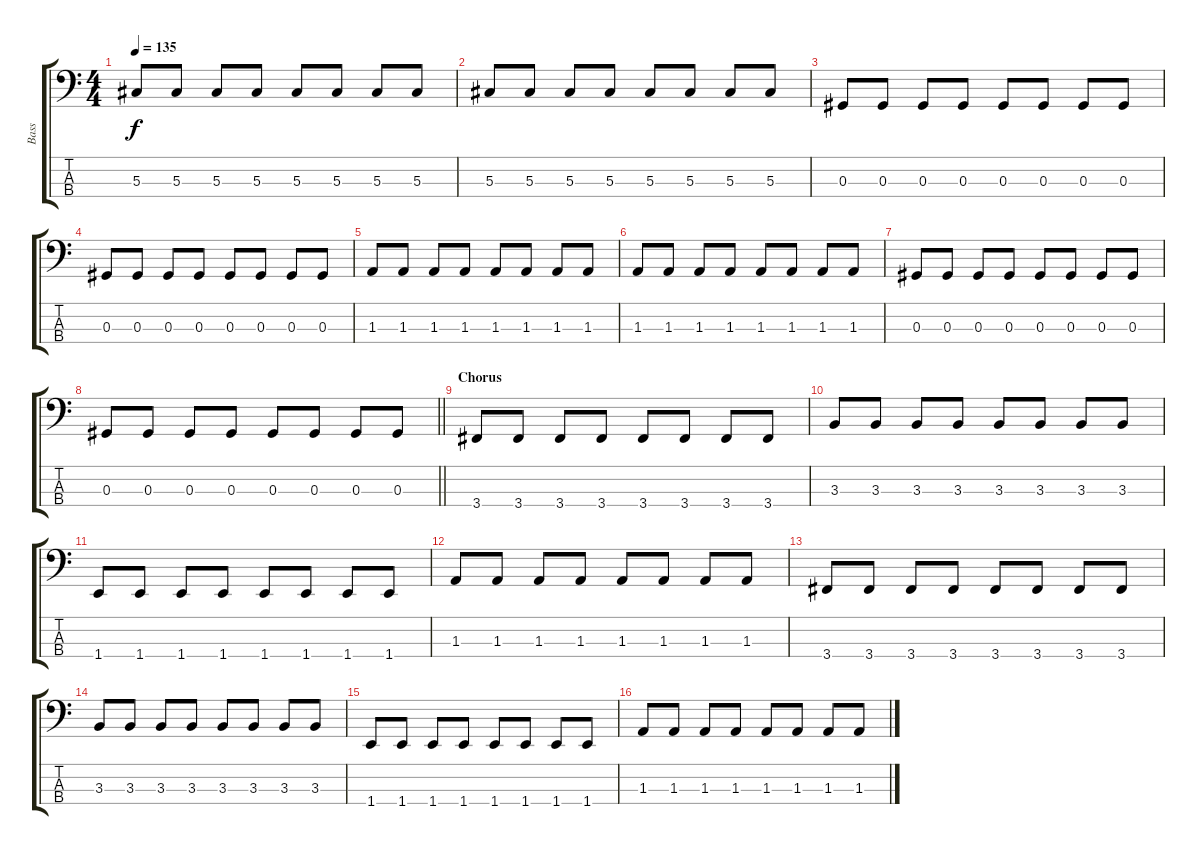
\track ("Bass" "Bass") {instrument electricbasspick}
\staff {score tabs}
\tuning (Gb2 Db2 Ab1 Eb1) {hide}
\ts (4 4)
\tempo 135
\clef f4
\ks c
5.3.8{dy f} 5.3.8 5.3.8 5.3.8 5.3.8 5.3.8 5.3.8 5.3.8 |
5.3.8 5.3.8 5.3.8 5.3.8 5.3.8 5.3.8 5.3.8 5.3.8 |
0.3.8 0.3.8 0.3.8 0.3.8 0.3.8 0.3.8 0.3.8 0.3.8 |
0.3.8 0.3.8 0.3.8 0.3.8 0.3.8 0.3.8 0.3.8 0.3.8 |
1.3.8 1.3.8 1.3.8 1.3.8 1.3.8 1.3.8 1.3.8 1.3.8 |
1.3.8 1.3.8 1.3.8 1.3.8 1.3.8 1.3.8 1.3.8 1.3.8 |
0.3.8 0.3.8 0.3.8 0.3.8 0.3.8 0.3.8 0.3.8 0.3.8 |
\barLineRight lightlight
0.3.8 0.3.8 0.3.8 0.3.8 0.3.8 0.3.8 0.3.8 0.3.8 |
\section ("" "Chorus")
3.4.8 3.4.8 3.4.8 3.4.8 3.4.8 3.4.8 3.4.8 3.4.8 |
3.3.8 3.3.8 3.3.8 3.3.8 3.3.8 3.3.8 3.3.8 3.3.8 |
1.4.8 1.4.8 1.4.8 1.4.8 1.4.8 1.4.8 1.4.8 1.4.8 |
1.3.8 1.3.8 1.3.8 1.3.8 1.3.8 1.3.8 1.3.8 1.3.8 |
3.4.8 3.4.8 3.4.8 3.4.8 3.4.8 3.4.8 3.4.8 3.4.8 |
3.3.8 3.3.8 3.3.8 3.3.8 3.3.8 3.3.8 3.3.8 3.3.8 |
1.4.8 1.4.8 1.4.8 1.4.8 1.4.8 1.4.8 1.4.8 1.4.8 |
1.3.8 1.3.8 1.3.8 1.3.8 1.3.8 1.3.8 1.3.8 1.3.8
